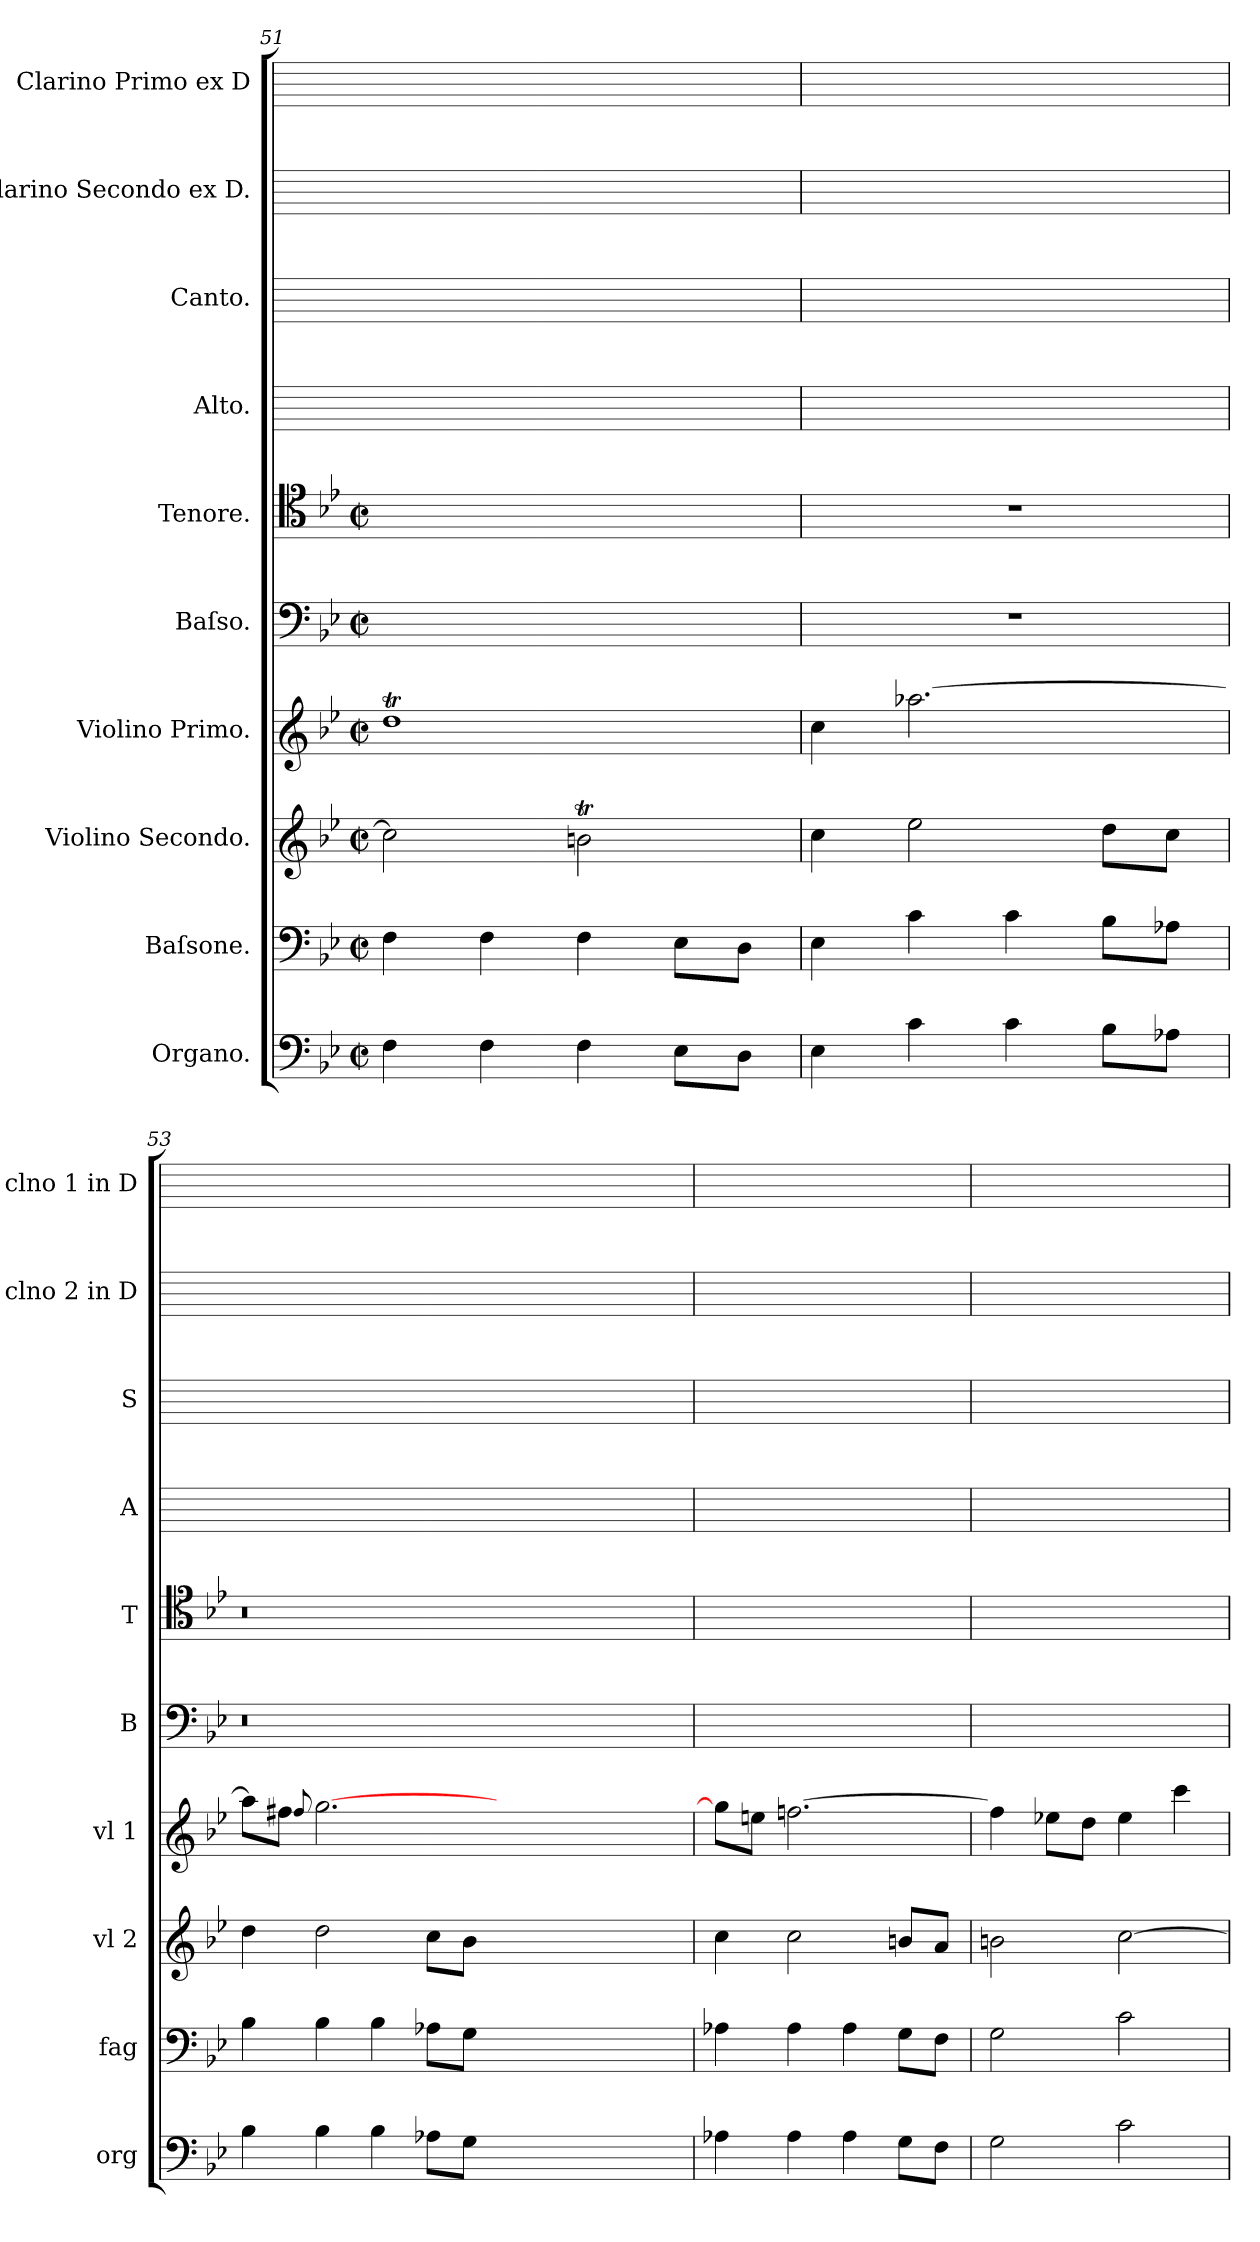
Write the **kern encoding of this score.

**kern	**kern	**kern	**kern	**kern	**kern	**kern	**kern	**kern	**kern
*part10	*part9	*part8	*part7	*part6	*part5	*part4	*part3	*part2	*part1
*staff10	*staff9	*staff8	*staff7	*staff6	*staff5	*staff4	*staff3	*staff2	*staff1
*I"Organo.	*I"Baſsone.	*I"Violino Secondo.	*I"Violino Primo.	*I"Baſso.	*I"Tenore.	*I"Alto.	*I"Canto.	*I"Clarino Secondo ex D.	*I"Clarino Primo ex D
*I'org	*I'fag	*I'vl 2	*I'vl 1	*I'B	*I'T	*I'A	*I'S	*I'clno 2 in D	*I'clno 1 in D
*clefF4	*clefF4	*clefG2	*clefG2	*clefF4	*clefC4	*	*	*	*
*k[b-e-]	*k[b-e-]	*k[b-e-]	*k[b-e-]	*k[b-e-]	*k[b-e-]	*	*	*	*
*g:	*g:	*g:	*g:	*g:	*g:	*	*	*	*
*M2/2	*M2/2	*M2/2	*M2/2	*M2/2	*M2/2	*	*	*	*
*met(c|)	*met(c|)	*met(c|)	*met(c|)	*met(c|)	*met(c|)	*	*	*	*
=51	=51	=51	=51	=51	=51	=51	=51	=51	=51
4F\	4F\	2cc\]	1ddt	1ryy	1ryy	1ryy	1ryy	1ryy	1ryy
4F\	4F\	.	.	.	.	.	.	.	.
4F\	4F\	2bnt\	.	.	.	.	.	.	.
8E-\L	8E-\L	.	.	.	.	.	.	.	.
8D\J	8D\J	.	.	.	.	.	.	.	.
=52	=52	=52	=52	=52	=52	=52	=52	=52	=52
4E-\	4E-\	4cc\	4cc\	1r	1r	1ryy	1ryy	1ryy	1ryy
4c\	4c\	2ee-\	[2.aa-X\	.	.	.	.	.	.
4c\	4c\	.	.	.	.	.	.	.	.
8B-\L	8B-\L	8dd\L	.	.	.	.	.	.	.
8A-X\J	8A-X\J	8cc\J	.	.	.	.	.	.	.
=53	=53	=53	=53	=53	=53	=53	=53	=53	=53
4B-\	4B-\	4dd\	8aa-\L]	0.r	0.r	1ryy	1ryy	1ryy	1ryy
.	.	.	8ff#X\J	.	.	.	.	.	.
.	.	.	8qqff#/	.	.	.	.	.	.
4B-\	4B-\	2dd\	[2.gg\	.	.	.	.	.	.
4B-\	4B-\	.	.	.	.	.	.	.	.
8A-X\L	8A-X\L	8cc\L	.	.	.	.	.	.	.
8G\J	8G\J	8b-\J	.	.	.	.	.	.	.
0ryy	0ryy	0ryy	0ryy	.	.	0ryy	0ryy	0ryy	0ryy
=54	=54	=54	=54	=54	=54	=54	=54	=54	=54
4A-X\	4A-X\	4cc\	8gg\L]	1ryy	1ryy	1ryy	1ryy	1ryy	1ryy
.	.	.	8een\J	.	.	.	.	.	.
4A-\	4A-\	2cc\	[2.ffn\	.	.	.	.	.	.
4A-\	4A-\	.	.	.	.	.	.	.	.
8G\L	8G\L	8bn/L	.	.	.	.	.	.	.
8F\J	8F\J	8a/J	.	.	.	.	.	.	.
=55	=55	=55	=55	=55	=55	=55	=55	=55	=55
2G\	2G\	2bn\	4ff\]	1ryy	1ryy	1ryy	1ryy	1ryy	1ryy
.	.	.	8ee-X\L	.	.	.	.	.	.
.	.	.	8dd\J	.	.	.	.	.	.
2c\	2c\	[2cc\	4ee-\	.	.	.	.	.	.
.	.	.	4ccc\	.	.	.	.	.	.
=	=	=	=	=	=	=	=	=	=
*-	*-	*-	*-	*-	*-	*-	*-	*-	*-
